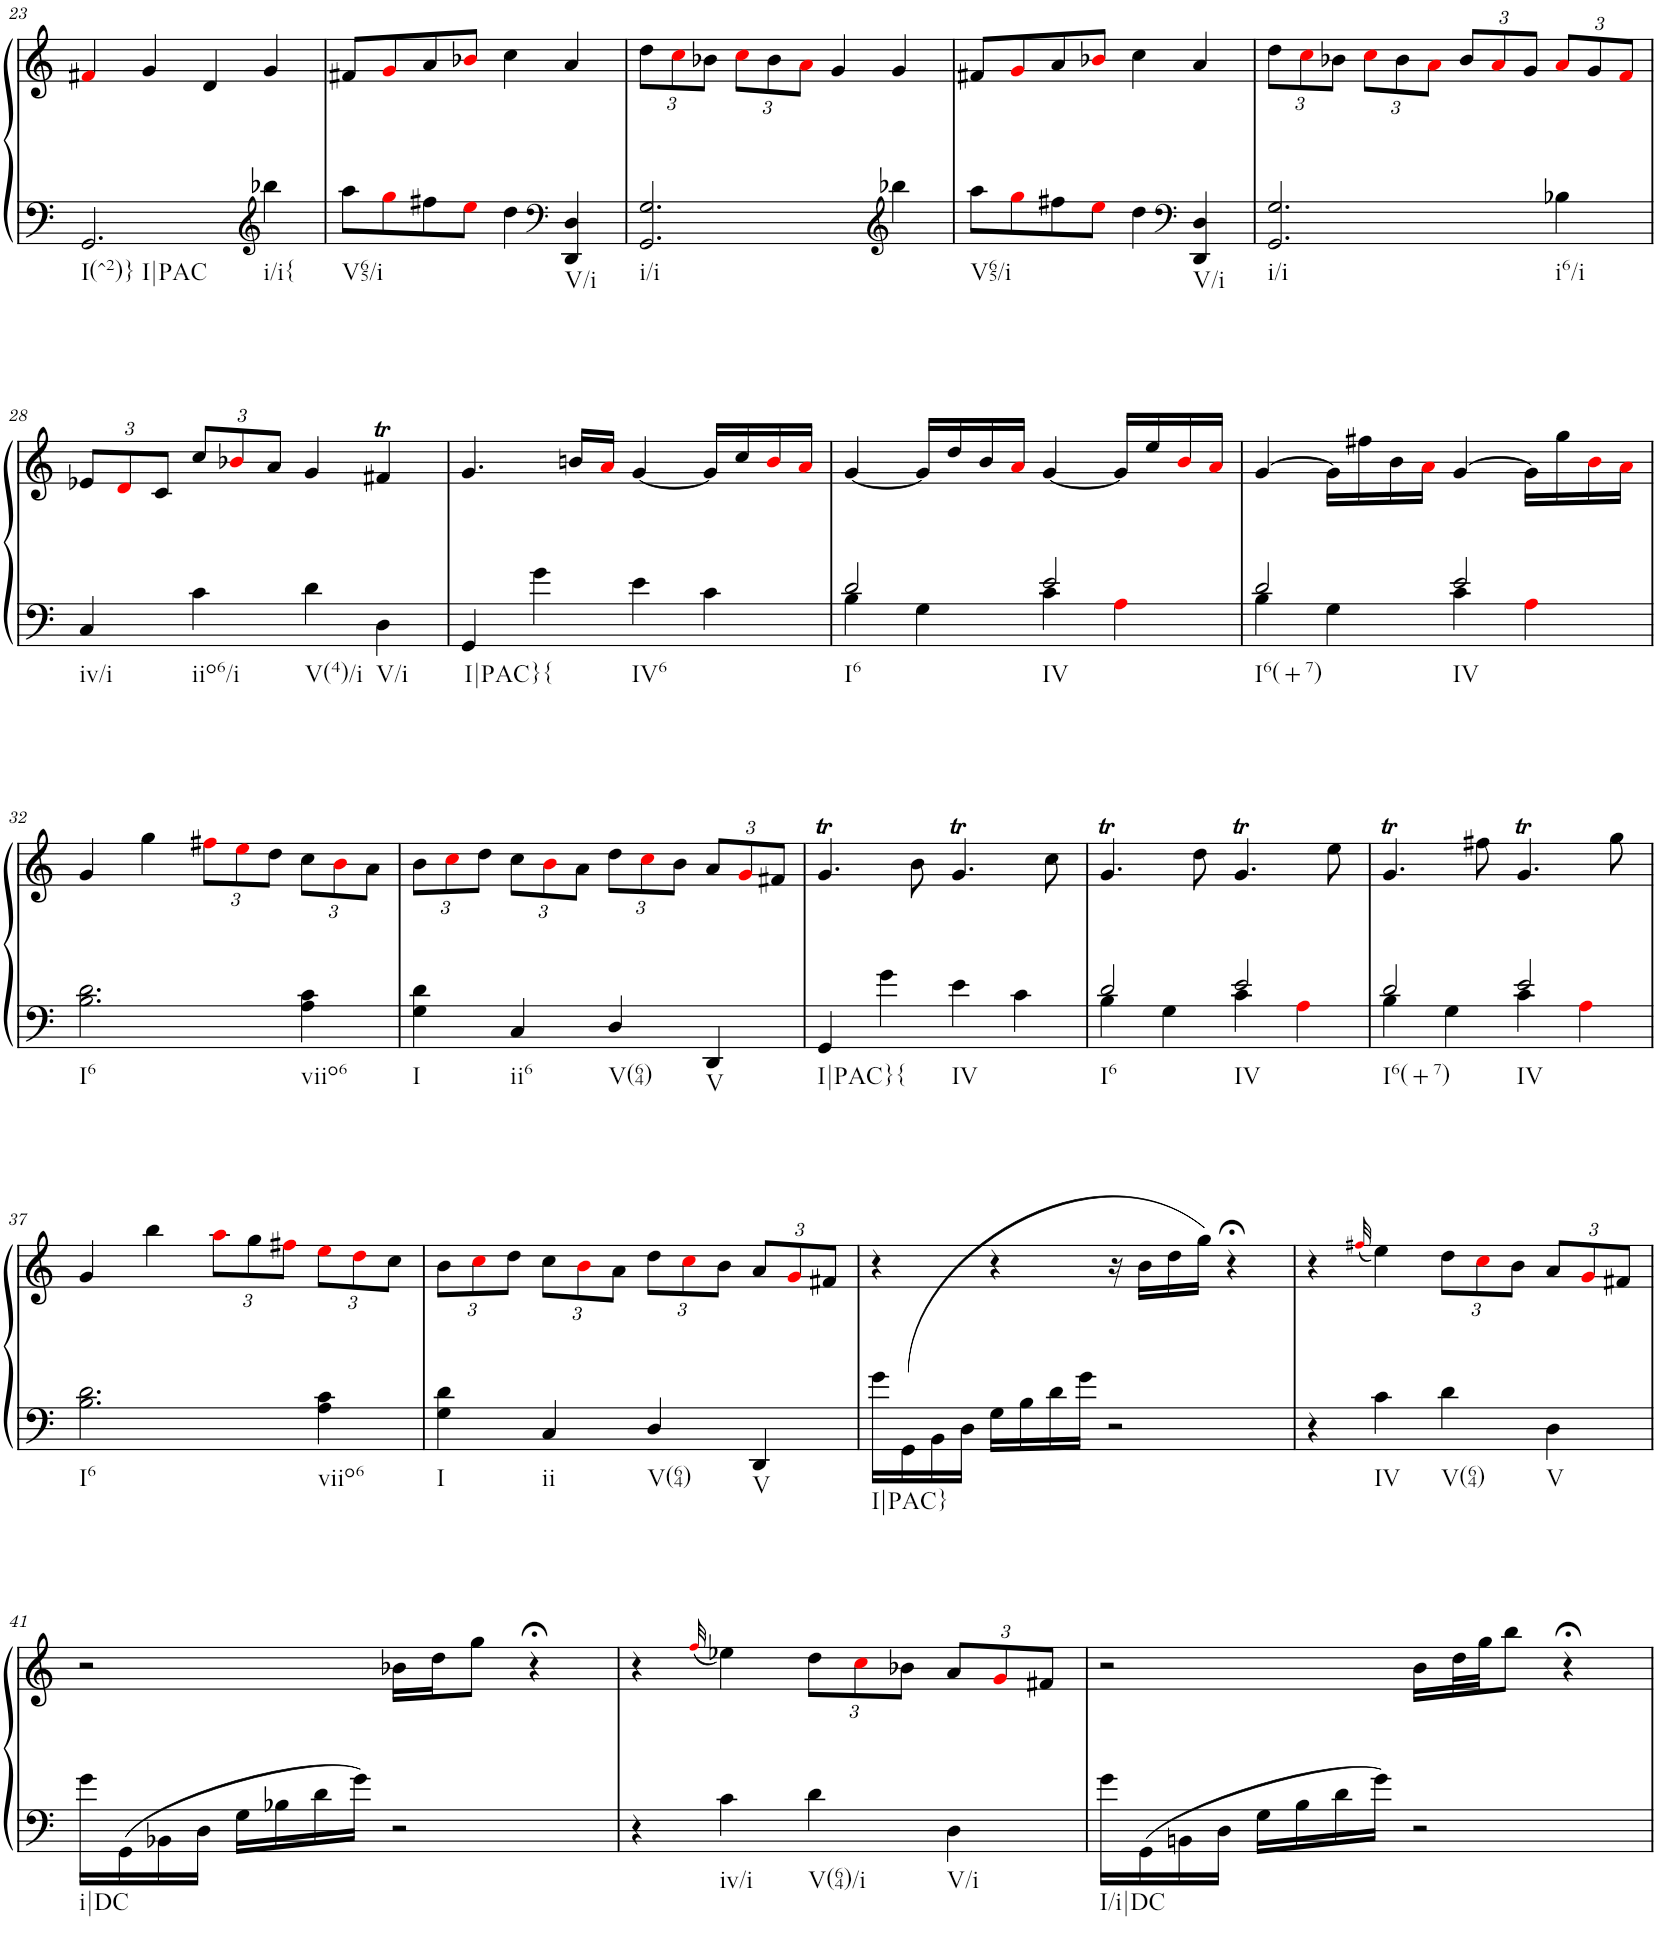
**kern	**kern
*part1	*part1
*staff2	*staff1
*I"Piano	*
*I'Pno.	*
!!LO:PB:g=z
*clefF4	*clefG2
*k[]	*k[]
*M2/2	*M2/2
*met(c|)	*met(c|)
=23	=23
!LO:TX:b:t=I(^2)}	!
!LO:TX:b:t=I|PAC	!
2.GG/	4f#Xi/
.	4g/
.	4d/
*clefG2	*
!LO:TX:b:t=i/i{	!
4bb-X\	4g/
=24	=24
!LO:TX:b:t=V65/i	!
8aa\L	8f#X/L
8ggi\	8gi/
8ff#X\	8a/
8eei\J	8b-Xi/J
4dd\	4cc\
*clefF4	*
!LO:TX:b:t=V/i	!
4DD/ 4D/	4a/
=25	=25
*	*Xbrackettup
!LO:TX:b:t=i/i	!
2.GG/ 2.G/	12dd\L
.	12cci\
.	12b-X\J
.	12cci\L
.	12b-\
.	12ai\J
.	4g/
*clefG2	*
4bb-X\	4g/
=26	=26
!LO:TX:b:t=V65/i	!
8aa\L	8f#X/L
8ggi\	8gi/
8ff#X\	8a/
8eei\J	8b-Xi/J
4dd\	4cc\
*clefF4	*
!LO:TX:b:t=V/i	!
4DD/ 4D/	4a/
=27	=27
!LO:TX:b:t=i/i	!
2.GG/ 2.G/	12dd\L
.	12cci\
.	12b-X\J
.	12cci\L
.	12b-\
.	12ai\J
.	12b-/L
.	12ai/
.	12g/J
!LO:TX:b:t=i6/i	!
4B-X\	12ai/L
.	12g/
.	12fi/J
!!LO:LB:g=z
=28	=28
!LO:TX:b:t=iv/i	!
4C/	12e-X/L
.	12di/
.	12c/J
!LO:TX:b:t=iio6/i	!
4c\	12cc/L
.	12b-Xi/
.	12a/J
!LO:TX:b:t=V(4)/i	!
4d\	4g/
!LO:TX:b:t=V/i	!
4D\	4f#Xt/
=29	=29
!LO:TX:b:t=I|PAC}{	!
4GG/	4.g/
4g\	.
.	16bn/LL
.	16ai/JJ
!LO:TX:b:t=IV6	!
4e\	[4g/
4c\	16g/LL]
.	16cc/
.	16bi/
.	16ai/JJ
=30	=30
*^	*
!LO:TX:b:t=I6	!	!
2d/	4B\	[4g/
.	4G\	16g/LL]
.	.	16dd/
.	.	16b/
.	.	16ai/JJ
!LO:TX:b:t=IV	!	!
2e/	4c\	[4g/
.	4Ai\	16g/LL]
.	.	16ee/
.	.	16bi/
.	.	16ai/JJ
=31	=31	=31
!LO:TX:b:t=I6(+7)	!	!
2d/	4B\	[4g/
.	4G\	16g\LL]
.	.	16ff#X\
.	.	16b\
.	.	16ai\JJ
!LO:TX:b:t=IV	!	!
2e/	4c\	[4g/
.	4Ai\	16g\LL]
.	.	16gg\
.	.	16bi\
.	.	16ai\JJ
*v	*v	*
!!LO:LB:g=z
=32	=32
!LO:TX:b:t=I6	!
2.B\ 2.d\	4g/
.	4gg\
.	12ff#Xi\L
.	12eei\
.	12dd\J
!LO:TX:b:t=viio6	!
4A\ 4c\	12cc\L
.	12bi\
.	12a\J
=33	=33
!LO:TX:b:t=I	!
4G\ 4d\	12b\L
.	12cci\
.	12dd\J
!LO:TX:b:t=ii6	!
4C/	12cc\L
.	12bi\
.	12a\J
!LO:TX:b:t=V(64)	!
4D/	12dd\L
.	12cci\
.	12b\J
!LO:TX:b:t=V	!
4DD/	12a/L
.	12gi/
.	12f#X/J
=34	=34
!LO:TX:b:t=I|PAC}{	!
4GG/	4.gT/
4g\	.
.	8b\
!LO:TX:b:t=IV	!
4e\	4.gT/
4c\	.
.	8cc\
=35	=35
*^	*
!LO:TX:b:t=I6	!	!
2d/	4B\	4.gT/
.	4G\	.
.	.	8dd\
!LO:TX:b:t=IV	!	!
2e/	4c\	4.gT/
.	4Ai\	.
.	.	8ee\
=36	=36	=36
!LO:TX:b:t=I6(+7)	!	!
2d/	4B\	4.gT/
.	4G\	.
.	.	8ff#X\
!LO:TX:b:t=IV	!	!
2e/	4c\	4.gT/
.	4Ai\	.
.	.	8gg\
*v	*v	*
!!LO:LB:g=z
=37	=37
!LO:TX:b:t=I6	!
2.B\ 2.d\	4g/
.	4bb\
.	12aai\L
.	12gg\
.	12ff#Xi\J
!LO:TX:b:t=viio6	!
4A\ 4c\	12eei\L
.	12ddi\
.	12cc\J
=38	=38
!LO:TX:b:t=I	!
4G\ 4d\	12b\L
.	12cci\
.	12dd\J
!LO:TX:b:t=ii	!
4C/	12cc\L
.	12bi\
.	12a\J
!LO:TX:b:t=V(64)	!
4D/	12dd\L
.	12cci\
.	12b\J
!LO:TX:b:t=V	!
4DD/	12a/L
.	12gi/
.	12f#X/J
=39	=39
!LO:TX:b:t=I|PAC}	!
16g\LL	4r
(16GG\	.
16BB\	.
16D\JJ	.
16G\LL	4r
16B\	.
16d\	.
16g\JJ	.
2r	16r
.	16b\LL
.	16dd\
.	(16gg\JJ
.	4r;<
=40	=40
4r	4r
.	32qff#Xi/
!LO:TX:b:t=IV	!
4c\	4ee\)
!LO:TX:b:t=V(64)	!
4d\	12dd\L
.	12cci\
.	12b\J
!LO:TX:b:t=V	!
4D\	12a/L
.	12gi/
.	12f#X/J
!!LO:LB:g=z
=41	=41
!LO:TX:b:t=i|DC	!
16g\LL	2r
16GG\	.
16BB-X\	.
16D\JJ	.
16G\LL	.
16B-X\	.
16d\	.
16g\JJ	.
2r	16b-X\LL
.	16dd\J
.	8gg\J
.	4r;<
=42	=42
4r	4r
.	(32qffi/
!LO:TX:b:t=iv/i	!
4c\	4ee-X\)
!LO:TX:b:t=V(64)/i	!
4d\	12dd\L
.	12cci\
.	12b-X\J
!LO:TX:b:t=V/i	!
4D\	12a/L
.	12gi/
.	12f#X/J
=43	=43
!LO:TX:b:t=I/i|DC	!
16g\LL	2r
16GG\	.
16BBn\	.
16D\JJ	.
16G\LL	.
16B\	.
16d\	.
16g\JJ	.
2r	16b\LL
.	32dd\L
.	32gg\JJ
.	8bb\J
.	4r;<
=	=
*-	*-
